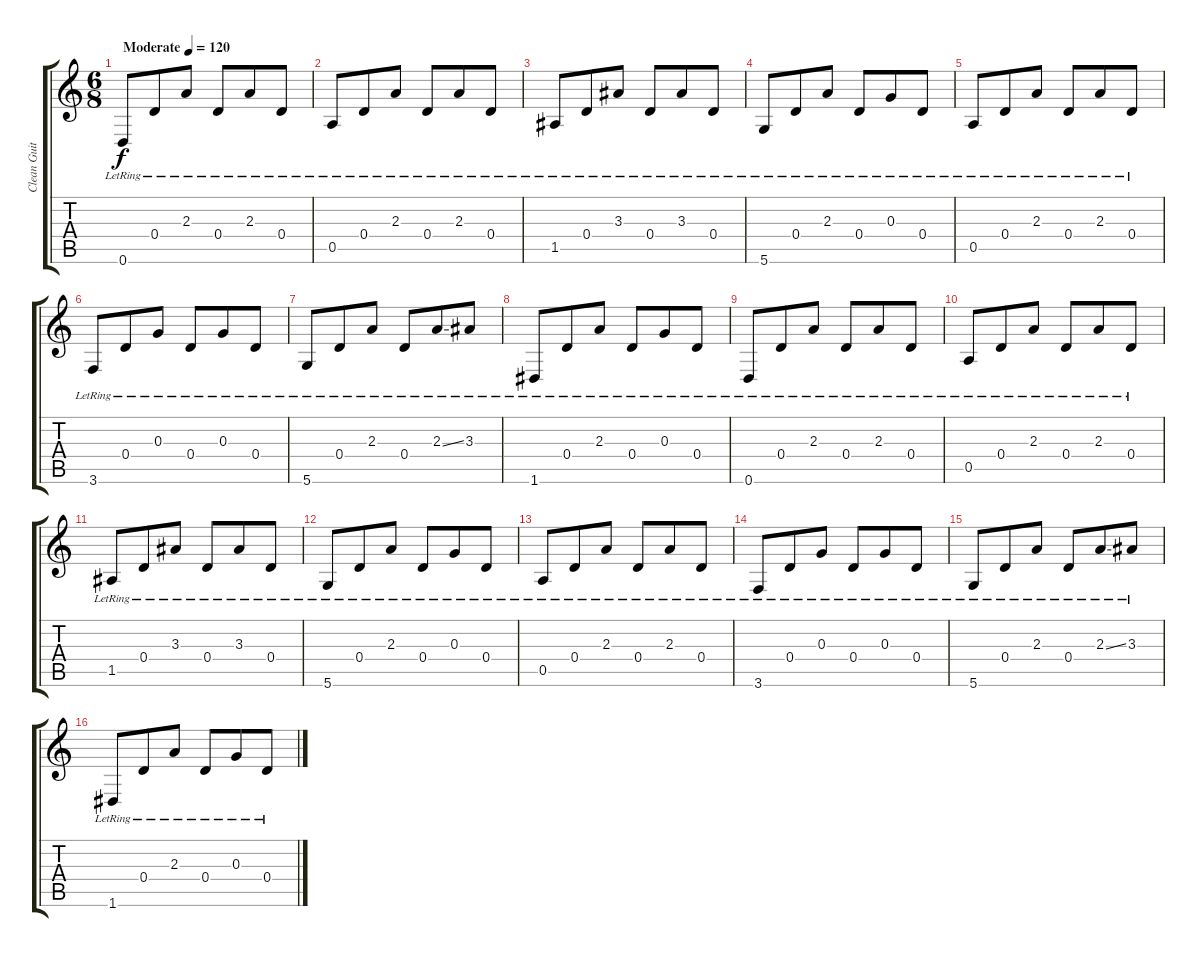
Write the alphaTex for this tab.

\track ("Clean Guitar 1" "Clean Guit") {instrument acousticguitarsteel}
\staff {score tabs}
\tuning (E4 B3 G3 D3 A2 D2) {hide}
\ts (6 8)
\tempo (120 "Moderate")
\clef g2
\ks c
0.6{lr}.8{dy f instrument acousticguitarsteel} 0.4{lr}.8 2.3{lr}.8 0.4{lr}.8 2.3{lr}.8 0.4{lr}.8 |
0.5{lr}.8 0.4{lr}.8 2.3{lr}.8 0.4{lr}.8 2.3{lr}.8 0.4{lr}.8 |
1.5{lr}.8 0.4{lr}.8 3.3{lr}.8 0.4{lr}.8 3.3{lr}.8 0.4{lr}.8 |
5.6{lr}.8 0.4{lr}.8 2.3{lr}.8 0.4{lr}.8 0.3{lr}.8 0.4{lr}.8 |
0.5{lr}.8 0.4{lr}.8 2.3{lr}.8 0.4{lr}.8 2.3{lr}.8 0.4{lr}.8 |
3.6{lr}.8 0.4{lr}.8 0.3{lr}.8 0.4{lr}.8 0.3{lr}.8 0.4{lr}.8 |
5.6{lr}.8 0.4{lr}.8 2.3{lr}.8 0.4{lr}.8 2.3{ss lr}.8 3.3{lr}.8 |
1.6{lr}.8 0.4{lr}.8 2.3{lr}.8 0.4{lr}.8 0.3{lr}.8 0.4{lr}.8 |
0.6{lr}.8 0.4{lr}.8 2.3{lr}.8 0.4{lr}.8 2.3{lr}.8 0.4{lr}.8 |
0.5{lr}.8 0.4{lr}.8 2.3{lr}.8 0.4{lr}.8 2.3{lr}.8 0.4{lr}.8 |
1.5{lr}.8 0.4{lr}.8 3.3{lr}.8 0.4{lr}.8 3.3{lr}.8 0.4{lr}.8 |
5.6{lr}.8 0.4{lr}.8 2.3{lr}.8 0.4{lr}.8 0.3{lr}.8 0.4{lr}.8 |
0.5{lr}.8 0.4{lr}.8 2.3{lr}.8 0.4{lr}.8 2.3{lr}.8 0.4{lr}.8 |
3.6{lr}.8 0.4{lr}.8 0.3{lr}.8 0.4{lr}.8 0.3{lr}.8 0.4{lr}.8 |
5.6{lr}.8 0.4{lr}.8 2.3{lr}.8 0.4{lr}.8 2.3{ss lr}.8 3.3{lr}.8 |
1.6{lr}.8 0.4{lr}.8 2.3{lr}.8 0.4{lr}.8 0.3{lr}.8 0.4{lr}.8
